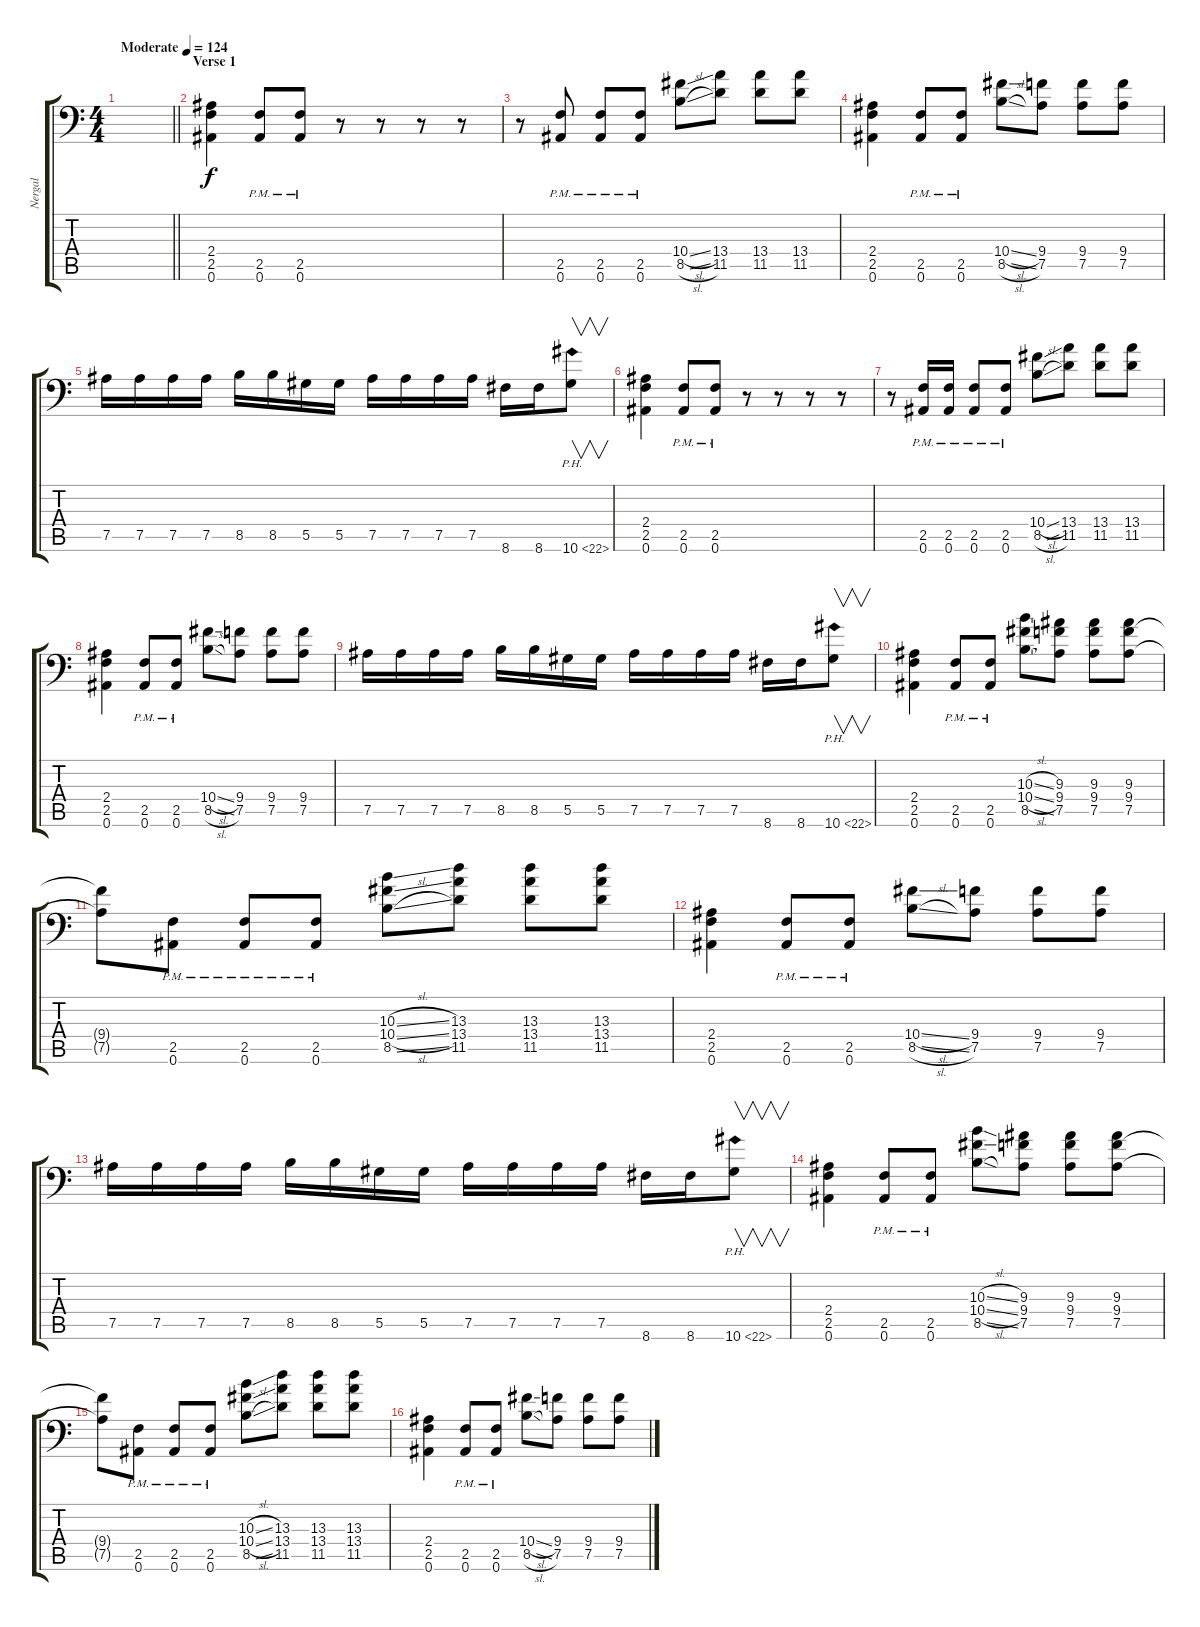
\track ("Nergal" "Nergal") {instrument distortionguitar}
\staff {score tabs}
\tuning (Bb3 F3 Db3 Ab2 Eb2 Bb1) {hide}
\ts (4 4)
\tempo (124 "Moderate")
\clef f4
\barLineRight lightlight
\ks c
|
\section ("" "Verse 1")
(2.4 2.5 0.6).4 (2.5{pm} 0.6{pm}).8 (2.5{pm} 0.6{pm}).8 r.8 r.8 r.8 r.8 |
r.8 (2.5{pm} 0.6{pm}).8 (2.5{pm} 0.6{pm}).8 (2.5{pm} 0.6{pm}).8 (10.4{sl} 8.5{sl}).8 (13.4 11.5).8 (13.4 11.5).8 (13.4 11.5).8 |
(2.4 2.5 0.6).4 (2.5{pm} 0.6{pm}).8 (2.5{pm} 0.6{pm}).8 (10.4{sl} 8.5{sl}).8 (9.4 7.5).8 (9.4 7.5).8 (9.4 7.5).8 |
7.5.16 7.5.16 7.5.16 7.5.16 8.5.16 8.5.16 5.5.16 5.5.16 7.5.16 7.5.16 7.5.16 7.5.16 8.6.16 8.6.16 10.6{ph 12}.8{v} |
(2.4 2.5 0.6).4 (2.5{pm} 0.6{pm}).8 (2.5{pm} 0.6{pm}).8 r.8 r.8 r.8 r.8 |
r.8 (2.5{pm} 0.6{pm}).16 (2.5{pm} 0.6{pm}).16 (2.5{pm} 0.6{pm}).8 (2.5{pm} 0.6{pm}).8 (10.4{sl} 8.5{sl}).8 (13.4 11.5).8 (13.4 11.5).8 (13.4 11.5).8 |
(2.4 2.5 0.6).4 (2.5{pm} 0.6{pm}).8 (2.5{pm} 0.6{pm}).8 (10.4{sl} 8.5{sl}).8 (9.4 7.5).8 (9.4 7.5).8 (9.4 7.5).8 |
7.5.16 7.5.16 7.5.16 7.5.16 8.5.16 8.5.16 5.5.16 5.5.16 7.5.16 7.5.16 7.5.16 7.5.16 8.6.16 8.6.16 10.6{ph 12}.8{v} |
(2.4 2.5 0.6).4 (2.5{pm} 0.6{pm}).8 (2.5{pm} 0.6{pm}).8 (10.3{sl} 10.4{sl} 8.5{sl}).8 (9.3 9.4 7.5).8 (9.3 9.4 7.5).8 (9.3 9.4 7.5).8 |
(9.4{t} 7.5{t}).8 (2.5{pm} 0.6{pm}).8 (2.5{pm} 0.6{pm}).8 (2.5{pm} 0.6{pm}).8 (10.3{sl} 10.4{sl} 8.5{sl}).8 (13.3 13.4 11.5).8 (13.3 13.4 11.5).8 (13.3 13.4 11.5).8 |
(2.4 2.5 0.6).4 (2.5{pm} 0.6{pm}).8 (2.5{pm} 0.6{pm}).8 (10.4{sl} 8.5{sl}).8 (9.4 7.5).8 (9.4 7.5).8 (9.4 7.5).8 |
7.5.16 7.5.16 7.5.16 7.5.16 8.5.16 8.5.16 5.5.16 5.5.16 7.5.16 7.5.16 7.5.16 7.5.16 8.6.16 8.6.16 10.6{ph 12}.8{v} |
(2.4 2.5 0.6).4 (2.5{pm} 0.6{pm}).8 (2.5{pm} 0.6{pm}).8 (10.3{sl} 10.4{sl} 8.5{sl}).8 (9.3 9.4 7.5).8 (9.3 9.4 7.5).8 (9.3 9.4 7.5).8 |
(9.4{t} 7.5{t}).8 (2.5{pm} 0.6{pm}).8 (2.5{pm} 0.6{pm}).8 (2.5{pm} 0.6{pm}).8 (10.3{sl} 10.4{sl} 8.5{sl}).8 (13.3 13.4 11.5).8 (13.3 13.4 11.5).8 (13.3 13.4 11.5).8 |
(2.4 2.5 0.6).4 (2.5{pm} 0.6{pm}).8 (2.5{pm} 0.6{pm}).8 (10.4{sl} 8.5{sl}).8 (9.4 7.5).8 (9.4 7.5).8 (9.4 7.5).8
